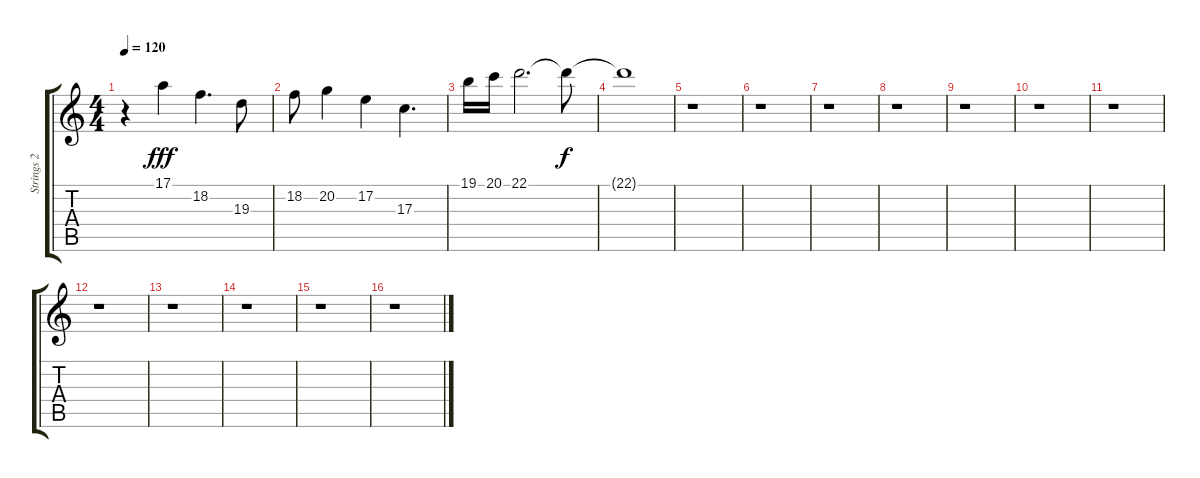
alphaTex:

\track ("Strings 2" "Strings 2") {instrument stringensemble1}
\staff {score tabs}
\tuning (E4 B3 G3 D3 A2 E2) {hide}
\ts (4 4)
\tempo 120
\clef g2
\ks c
r.4{dy f} 17.1.4{dy fff} 18.2.4{d} 19.3.8 |
18.2.8 20.2.4 17.2.4 17.3.4{d} |
19.1.16 20.1.16 22.1.2{d} 22.1{t}.8{dy f} |
22.1{t}.1 |
r.1 |
r.1 |
r.1 |
r.1 |
r.1 |
r.1 |
r.1 |
r.1 |
r.1 |
r.1 |
r.1 |
r.1
